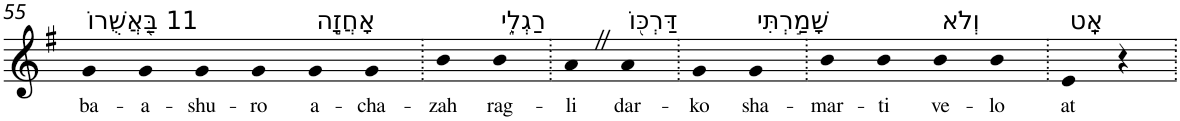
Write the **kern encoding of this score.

**kern	**text
*part1	*part1
*staff1	*staff1
*I"Piano	*
*I'Pno	*
!!LO:PB:g=z
*clefG2	*
*k[f#]	*
*G:	*
=55	=55
!LO:TX:a:t=11 בַּ֭אֲשֻׁרוֹ	!
!	!LO:LY:b
4g	ba-
!	!LO:LY:b
4g	-a-
!	!LO:LY:b
4g	-shu-
!	!LO:LY:b
4g	-ro
!LO:TX:a:t=אָחֲזָ֣ה	!
!	!LO:LY:b
4g	a-
!	!LO:LY:b
4g	-cha-
=56.	=56.
!	!LO:LY:b
4b	-zah
!LO:TX:a:t=רַגְלִ֑י	!
!	!LO:LY:b
4b	rag-
=57.	=57.
!	!LO:LY:b
4aZ	-li
!LO:TX:a:t=דַּרְכּ֖וֹ	!
!	!LO:LY:b
4a	dar-
=58.	=58.
!	!LO:LY:b
4g	-ko
!LO:TX:a:t=שָׁמַ֣רְתִּי	!
!	!LO:LY:b
4g	sha-
=59.	=59.
!	!LO:LY:b
4b	-mar-
!	!LO:LY:b
4b	-ti
!LO:TX:a:t=וְלֹא	!
!	!LO:LY:b
4b	ve-
!	!LO:LY:b
4b	-lo
=60.	=60.
!LO:TX:a:t=אָֽט	!
!	!LO:LY:b
4e	at
4r	.
=.	=.
*-	*-
